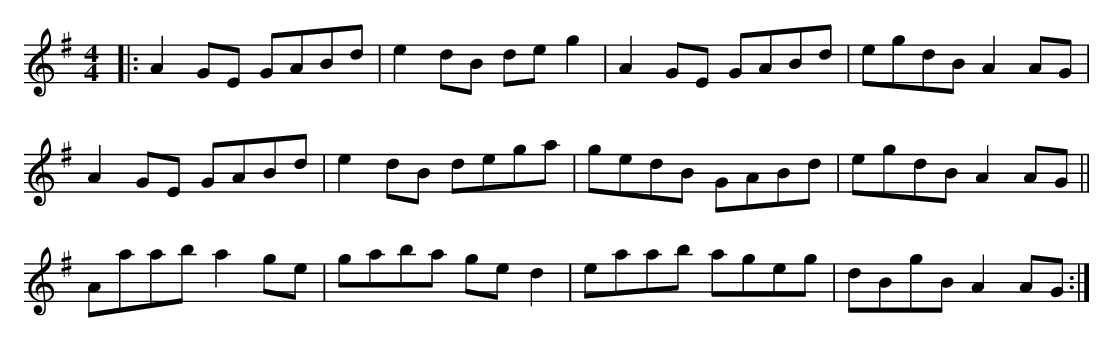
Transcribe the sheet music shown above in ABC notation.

X:1
M:4/4
K:Ador
|:A2 GE GABd|e2 dB de g2|A2 GE GABd|egdB A2 AG|
A2 GE GABd|e2 dB dega|gedB GABd|egdB A2 AG||
Aaab a2 ge|gaba ge d2|eaab ageg|dBgB A2 AG:|
